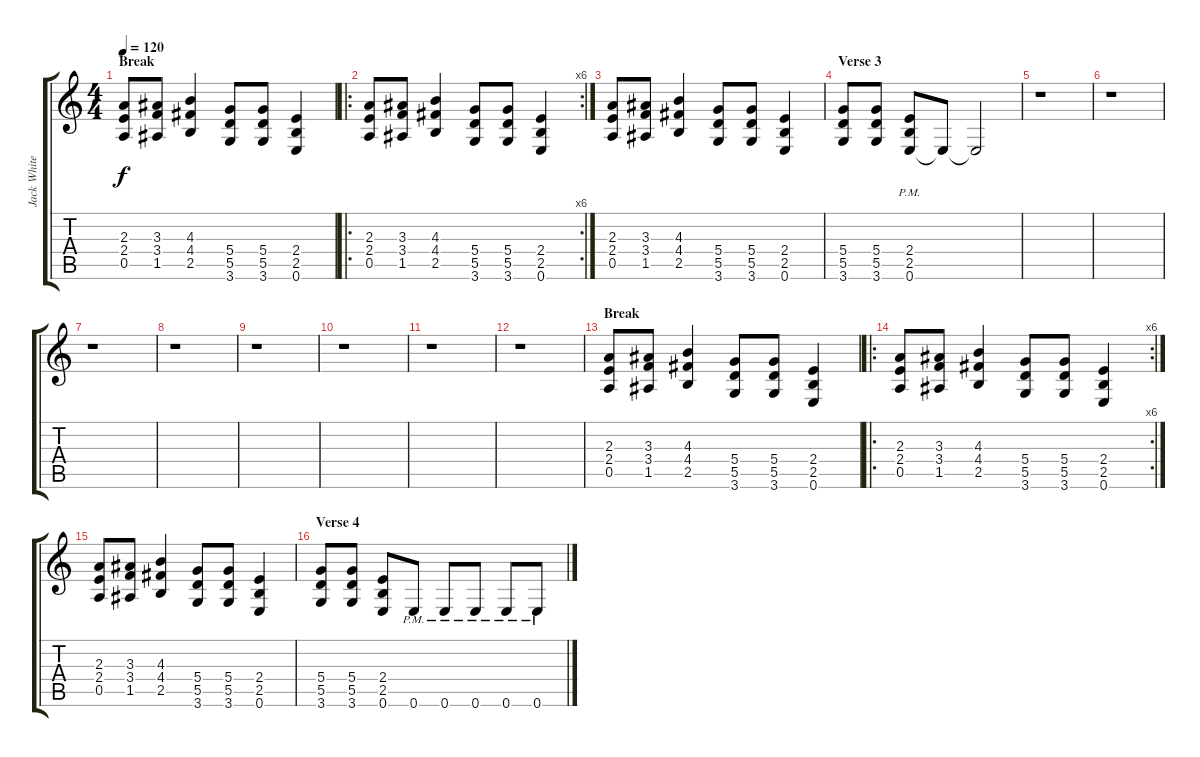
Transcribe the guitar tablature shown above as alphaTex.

\track ("Jack White" "Jack White") {instrument distortionguitar}
\staff {score tabs}
\tuning (E4 B3 G3 D3 A2 E2) {hide}
\ts (4 4)
\section ("" "Break")
\tempo 120
\clef g2
\ks c
(2.3 2.4 0.5).8{dy f} (3.3 3.4 1.5).8 (4.3 4.4 2.5).4 (5.4 5.5 3.6).8 (5.4 5.5 3.6).8 (2.4 2.5 0.6).4 |
\ro
\rc 6
(2.3 2.4 0.5).8 (3.3 3.4 1.5).8 (4.3 4.4 2.5).4 (5.4 5.5 3.6).8 (5.4 5.5 3.6).8 (2.4 2.5 0.6).4 |
(2.3 2.4 0.5).8 (3.3 3.4 1.5).8 (4.3 4.4 2.5).4 (5.4 5.5 3.6).8 (5.4 5.5 3.6).8 (2.4 2.5 0.6).4 |
\section ("" "Verse 3")
(5.4 5.5 3.6).8 (5.4 5.5 3.6).8 (2.4 2.5 0.6{pm}).8 0.6{t}.8 0.6{t}.2 |
r.1 |
r.1 |
r.1 |
r.1 |
r.1 |
r.1 |
r.1 |
r.1 |
\section ("" "Break")
(2.3 2.4 0.5).8 (3.3 3.4 1.5).8 (4.3 4.4 2.5).4 (5.4 5.5 3.6).8 (5.4 5.5 3.6).8 (2.4 2.5 0.6).4 |
\ro
\rc 6
(2.3 2.4 0.5).8 (3.3 3.4 1.5).8 (4.3 4.4 2.5).4 (5.4 5.5 3.6).8 (5.4 5.5 3.6).8 (2.4 2.5 0.6).4 |
(2.3 2.4 0.5).8 (3.3 3.4 1.5).8 (4.3 4.4 2.5).4 (5.4 5.5 3.6).8 (5.4 5.5 3.6).8 (2.4 2.5 0.6).4 |
\section ("" "Verse 4")
(5.4 5.5 3.6).8 (5.4 5.5 3.6).8 (2.4 2.5 0.6).8 0.6{pm}.8 0.6{pm}.8 0.6{pm}.8 0.6{pm}.8 0.6{pm}.8
